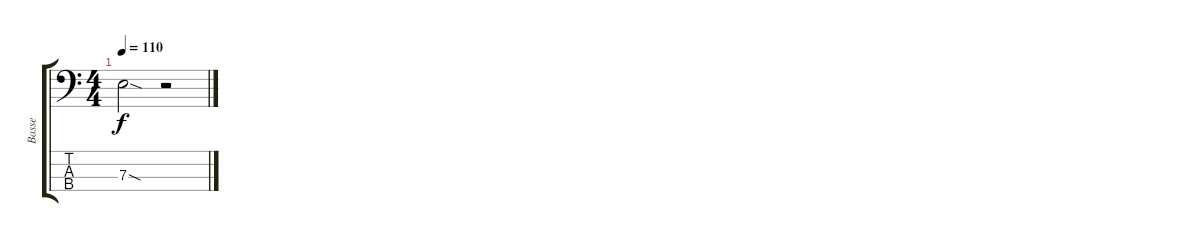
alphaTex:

\track ("Basse" "Basse") {instrument electricbasspick}
\staff {score tabs}
\tuning (G2 D2 A1 E1) {hide}
\ts (4 4)
\tempo 110
\clef f4
\ks c
7.3{sod}.2{dy f} r.2
